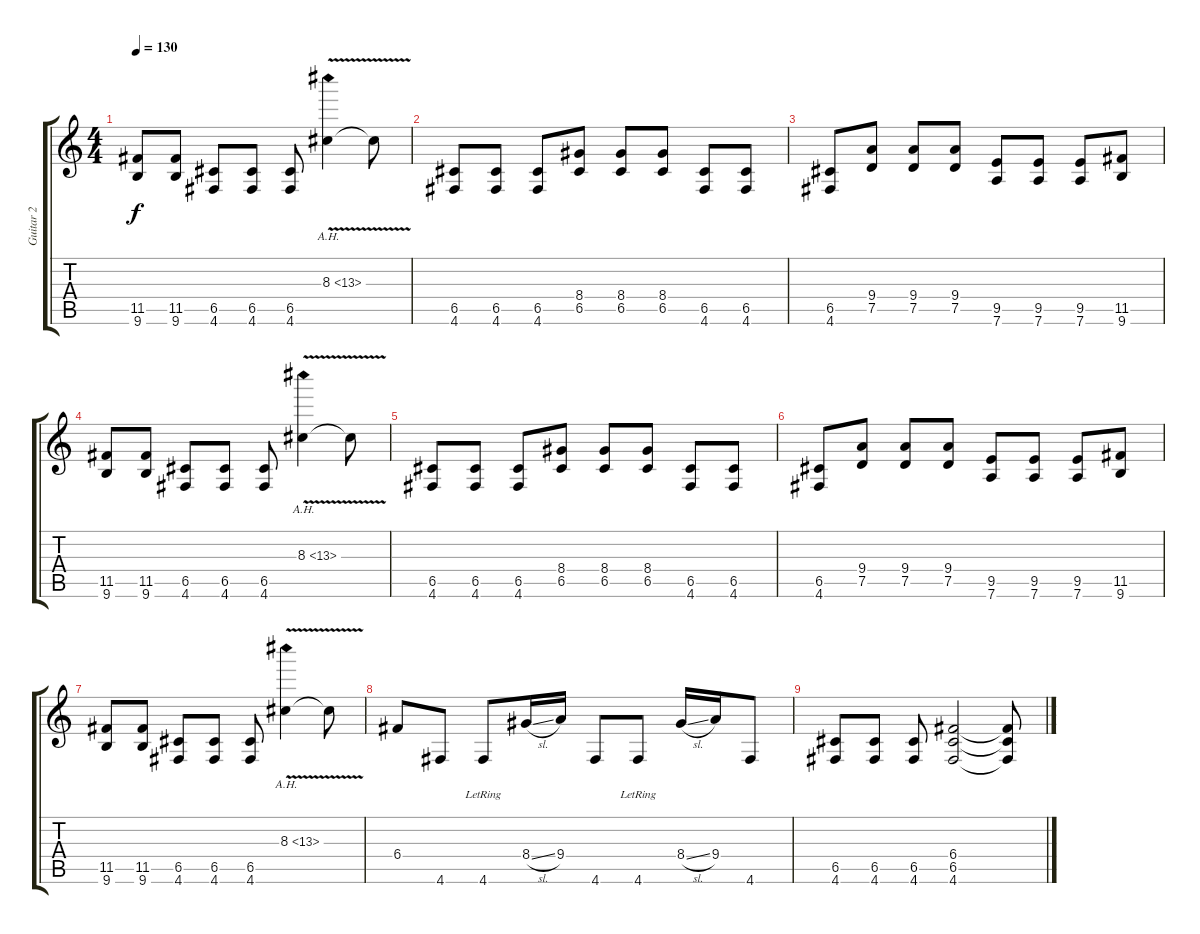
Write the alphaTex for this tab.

\track ("Guitar 2" "Guitar 2") {instrument distortionguitar}
\staff {score tabs}
\tuning (D4 A3 F3 C3 G2 D2) {hide}
\ts (4 4)
\tempo 130
\clef g2
\ks c
(11.5 9.6).8{dy f} (11.5 9.6).8 (6.5 4.6).8 (6.5 4.6).8 (6.5 4.6).8 8.3{ah 5 v}.4 8.3{t}.8 |
(6.5 4.6).8 (6.5 4.6).8 (6.5 4.6).8 (8.4 6.5).8 (8.4 6.5).8 (8.4 6.5).8 (6.5 4.6).8 (6.5 4.6).8 |
(6.5 4.6).8 (9.4 7.5).8 (9.4 7.5).8 (9.4 7.5).8 (9.5 7.6).8 (9.5 7.6).8 (9.5 7.6).8 (11.5 9.6).8 |
(11.5 9.6).8 (11.5 9.6).8 (6.5 4.6).8 (6.5 4.6).8 (6.5 4.6).8 8.3{ah 5 v}.4 8.3{t}.8 |
(6.5 4.6).8 (6.5 4.6).8 (6.5 4.6).8 (8.4 6.5).8 (8.4 6.5).8 (8.4 6.5).8 (6.5 4.6).8 (6.5 4.6).8 |
(6.5 4.6).8 (9.4 7.5).8 (9.4 7.5).8 (9.4 7.5).8 (9.5 7.6).8 (9.5 7.6).8 (9.5 7.6).8 (11.5 9.6).8 |
(11.5 9.6).8 (11.5 9.6).8 (6.5 4.6).8 (6.5 4.6).8 (6.5 4.6).8 8.3{ah 5 v}.4 8.3{t}.8 |
6.4.8 4.6.8 4.6{lr}.8 8.4{sl}.16 9.4.16 4.6.8 4.6{lr}.8 8.4{sl}.16 9.4.16 4.6.8 |
(6.5 4.6).8 (6.5 4.6).8 (6.5 4.6).8 (6.4 6.5 4.6).2 (6.4{t} 6.5{t} 4.6{t}).8
